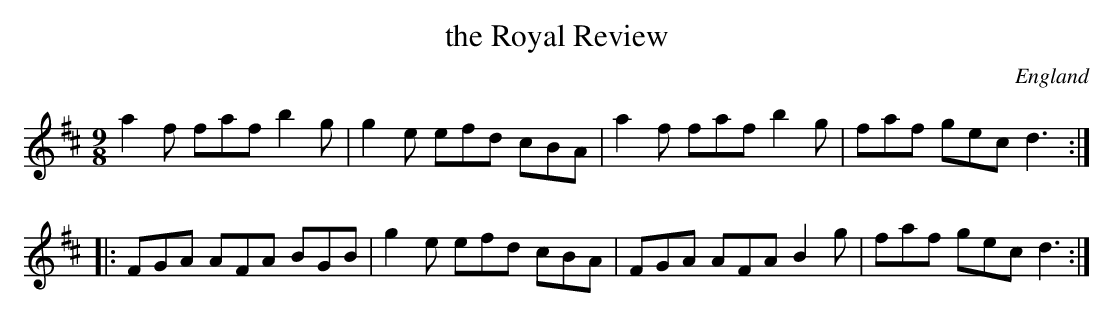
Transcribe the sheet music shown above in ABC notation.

X:1
T:the Royal Review
L:1/8
M:9/8
O:England
K:D
a2f faf b2g | g2e efd cBA | \
a2f faf b2g | faf gec d3 :|
|:FGA AFA BGB | g2e efd cBA |\
FGA AFA B2g | faf gec d3 :|
